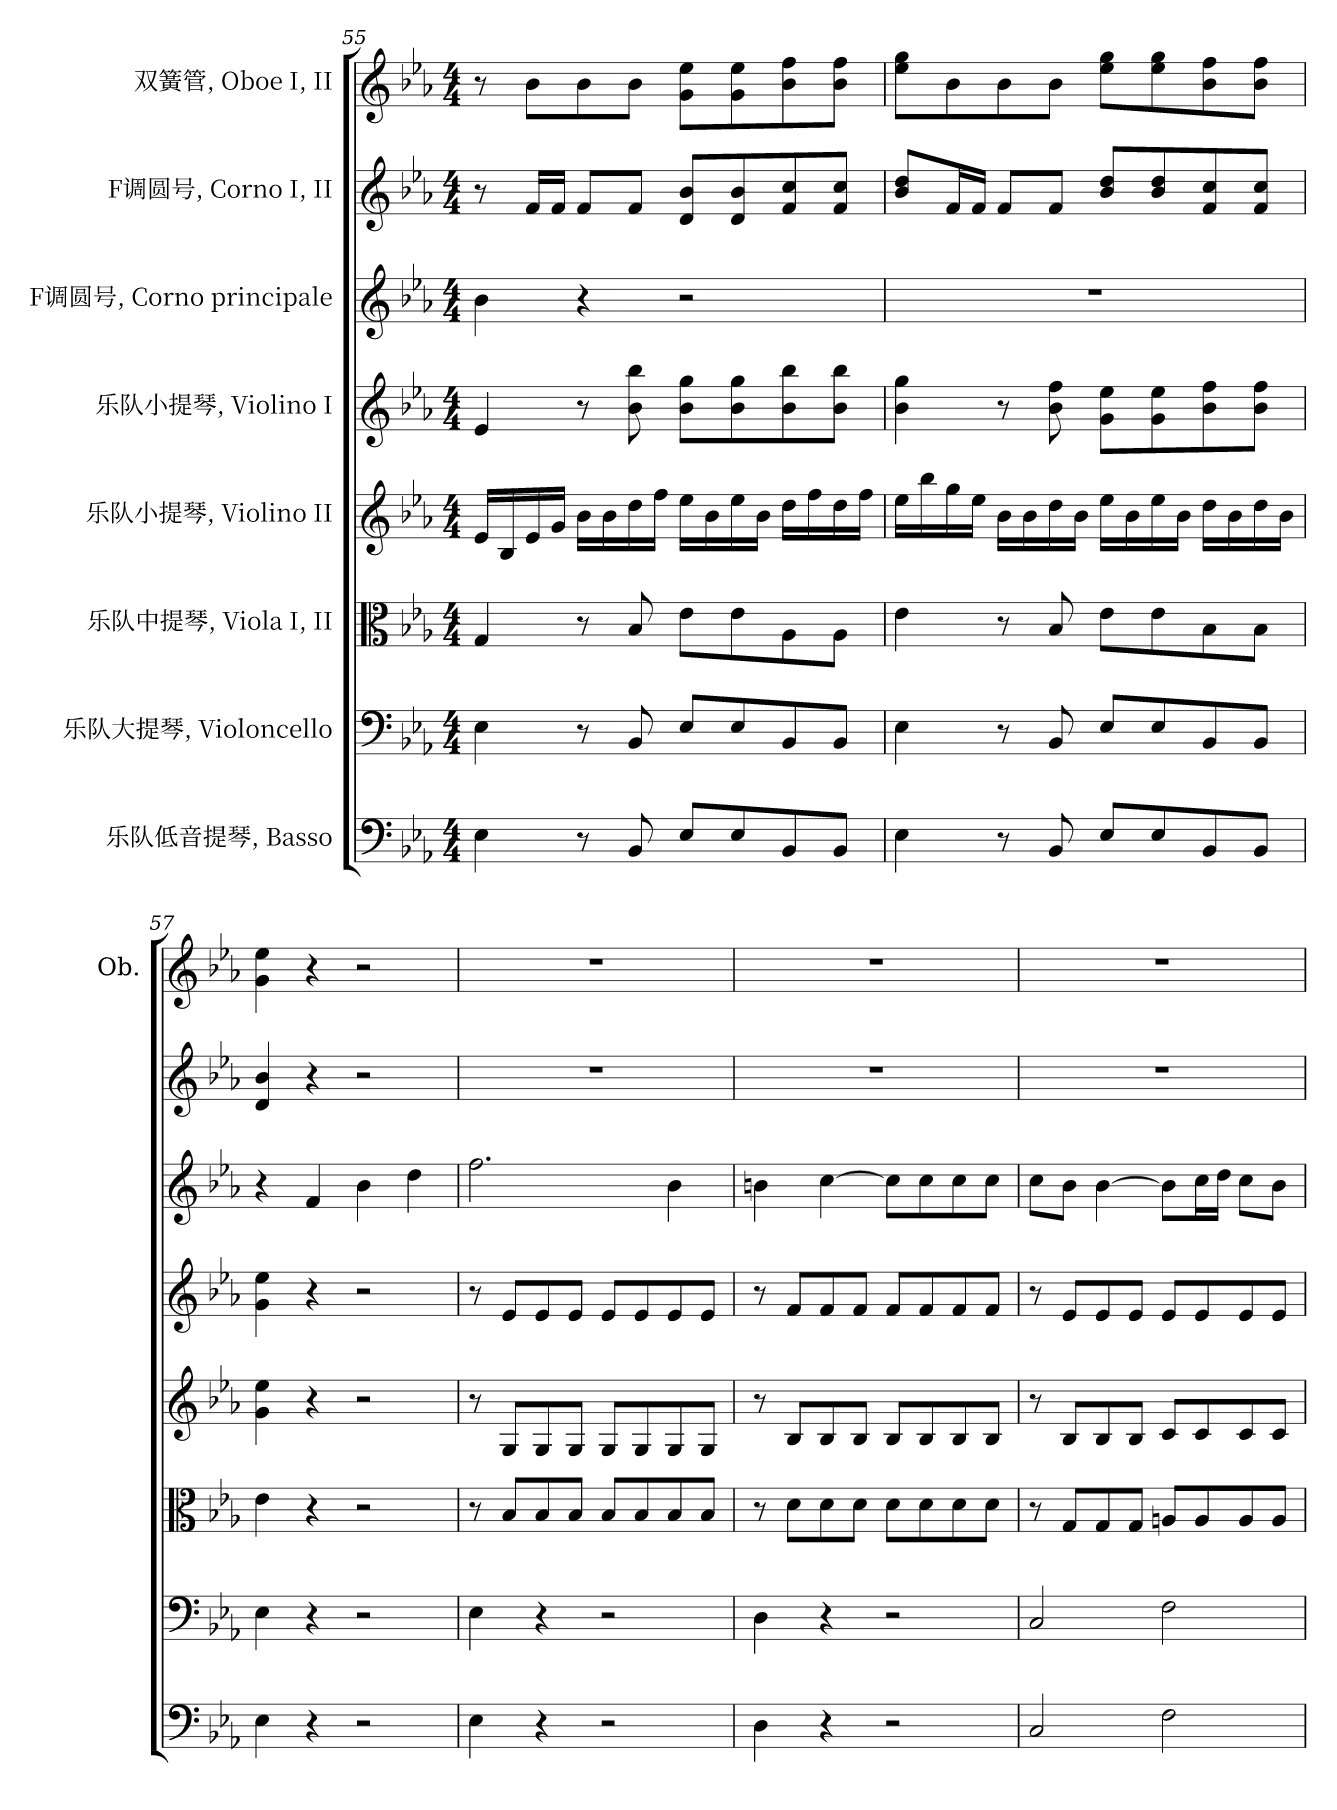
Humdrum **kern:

**kern	**kern	**kern	**kern	**kern	**kern	**kern	**kern
*part8	*part7	*part6	*part5	*part4	*part3	*part2	*part1
*staff8	*staff7	*staff6	*staff5	*staff4	*staff3	*staff2	*staff1
*I"乐队低音提琴, Basso	*I"乐队大提琴, Violoncello	*I"乐队中提琴, Viola I, II	*I"乐队小提琴, Violino II	*I"乐队小提琴, Violino I	*I"F调圆号, Corno principale	*I"F调圆号, Corno I, II	*I"双簧管, Oboe I, II
*	*	*	*	*	*	*	*I'Ob.
!!LO:PB:g=z
*clefF4	*clefF4	*clefC3	*clefG2	*clefG2	*clefG2	*clefG2	*clefG2
*ITrd7c12	*	*	*	*	*ITrd4c7	*ITrd4c7	*
*k[b-e-a-]	*k[b-e-a-]	*k[b-e-a-]	*k[b-e-a-]	*k[b-e-a-]	*k[b-e-a-d-]	*k[b-e-a-d-]	*k[b-e-a-]
*M4/4	*M4/4	*M4/4	*M4/4	*M4/4	*M4/4	*M4/4	*M4/4
=55	=55	=55	=55	=55	=55	=55	=55
4EE-\	4E-\	4G/	16e-/LL	4e-/	4e-\	8r	8r
.	.	.	16B-/	.	.	.	.
.	.	.	16e-/	.	.	16B-/LL	8b-\L
.	.	.	16g/JJ	.	.	16B-/JJ	.
8r	8r	8r	16b-\LL	8r	4r	8B-/L	8b-\
.	.	.	16b-\	.	.	.	.
8BBB-/	8BB-/	8B-/	16dd\	8b-\ 8bb-\	.	8B-/J	8b-\J
.	.	.	16ff\JJ	.	.	.	.
8EE-/L	8E-/L	8e-\L	16ee-\LL	8b-\ 8gg\L	2r	8G/ 8e-/L	8g\ 8ee-\L
.	.	.	16b-\	.	.	.	.
8EE-/	8E-/	8e-\	16ee-\	8b-\ 8gg\	.	8G/ 8e-/	8g\ 8ee-\
.	.	.	16b-\JJ	.	.	.	.
8BBB-/	8BB-/	8A-\	16dd\LL	8b-\ 8bb-\	.	8B-/ 8f/	8b-\ 8ff\
.	.	.	16ff\	.	.	.	.
8BBB-/J	8BB-/J	8A-\J	16dd\	8b-\ 8bb-\J	.	8B-/ 8f/J	8b-\ 8ff\J
.	.	.	16ff\JJ	.	.	.	.
=56	=56	=56	=56	=56	=56	=56	=56
4EE-\	4E-\	4e-\	16ee-\LL	4b-\ 4gg\	1r	8e-/ 8g/L	8ee-\ 8gg\L
.	.	.	16bb-\	.	.	.	.
.	.	.	16gg\	.	.	16B-/L	8b-\
.	.	.	16ee-\JJ	.	.	16B-/JJ	.
8r	8r	8r	16b-\LL	8r	.	8B-/L	8b-\
.	.	.	16b-\	.	.	.	.
8BBB-/	8BB-/	8B-/	16dd\	8b-\ 8ff\	.	8B-/J	8b-\J
.	.	.	16b-\JJ	.	.	.	.
8EE-/L	8E-/L	8e-\L	16ee-\LL	8g\ 8ee-\L	.	8e-/ 8g/L	8ee-\ 8gg\L
.	.	.	16b-\	.	.	.	.
8EE-/	8E-/	8e-\	16ee-\	8g\ 8ee-\	.	8e-/ 8g/	8ee-\ 8gg\
.	.	.	16b-\JJ	.	.	.	.
8BBB-/	8BB-/	8B-\	16dd\LL	8b-\ 8ff\	.	8B-/ 8f/	8b-\ 8ff\
.	.	.	16b-\	.	.	.	.
8BBB-/J	8BB-/J	8B-\J	16dd\	8b-\ 8ff\J	.	8B-/ 8f/J	8b-\ 8ff\J
.	.	.	16b-\JJ	.	.	.	.
=57	=57	=57	=57	=57	=57	=57	=57
4EE-\	4E-\	4e-\	4g\ 4ee-\	4g\ 4ee-\	4r	4G/ 4e-/	4g\ 4ee-\
4r	4r	4r	4r	4r	4B-/	4r	4r
2r	2r	2r	2r	2r	4e-\	2r	2r
.	.	.	.	.	4g\	.	.
!!LO:PB:g=z
=58	=58	=58	=58	=58	=58	=58	=58
4EE-\	4E-\	8r	8r	8r	2.b-\	1r	1r
.	.	8B-/L	8G/L	8e-/L	.	.	.
4r	4r	8B-/	8G/	8e-/	.	.	.
.	.	8B-/J	8G/J	8e-/J	.	.	.
2r	2r	8B-/L	8G/L	8e-/L	.	.	.
.	.	8B-/	8G/	8e-/	.	.	.
.	.	8B-/	8G/	8e-/	4e-\	.	.
.	.	8B-/J	8G/J	8e-/J	.	.	.
=59	=59	=59	=59	=59	=59	=59	=59
4DD\	4D\	8r	8r	8r	4en\	1r	1r
.	.	8d\L	8B-/L	8f/L	.	.	.
4r	4r	8d\	8B-/	8f/	[4f\	.	.
.	.	8d\J	8B-/J	8f/J	.	.	.
2r	2r	8d\L	8B-/L	8f/L	8f\L]	.	.
.	.	8d\	8B-/	8f/	8f\	.	.
.	.	8d\	8B-/	8f/	8f\	.	.
.	.	8d\J	8B-/J	8f/J	8f\J	.	.
=60	=60	=60	=60	=60	=60	=60	=60
2CC/	2C/	8r	8r	8r	8f\L	1r	1r
.	.	8G/L	8B-/L	8e-/L	8e-\J	.	.
.	.	8G/	8B-/	8e-/	[4e-\	.	.
.	.	8G/J	8B-/J	8e-/J	.	.	.
2FF\	2F\	8An/L	8c/L	8e-/L	8e-\L]	.	.
.	.	8A/	8c/	8e-/	16f\L	.	.
.	.	.	.	.	16g\JJ	.	.
.	.	8A/	8c/	8e-/	8f\L	.	.
.	.	8A/J	8c/J	8e-/J	8e-\J	.	.
=	=	=	=	=	=	=	=
*-	*-	*-	*-	*-	*-	*-	*-
